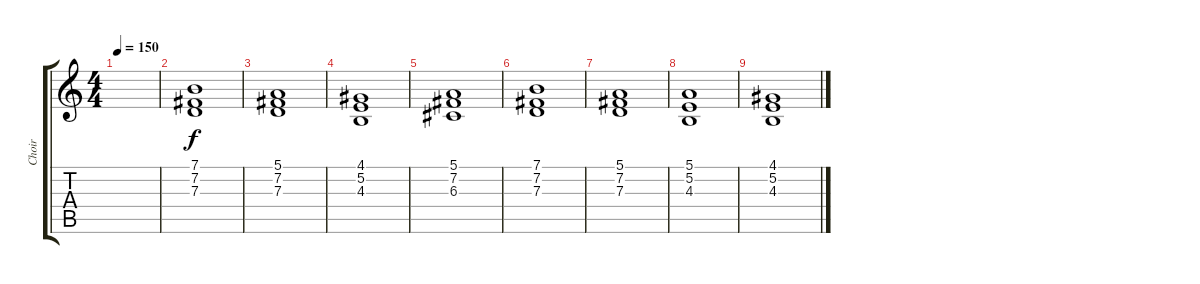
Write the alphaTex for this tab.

\track ("Choir" "Choir") {instrument choiraahs}
\staff {score tabs}
\tuning (E4 B3 G3 D3 A2 E2) {hide}
\ts (4 4)
\tempo 150
\clef g2
\ks c
|
(7.1 7.2 7.3).1 |
(5.1 7.2 7.3).1 |
(4.1 5.2 4.3).1 |
(5.1 7.2 6.3).1 |
(7.1 7.2 7.3).1 |
(5.1 7.2 7.3).1 |
(5.1 5.2 4.3).1 |
(4.1 5.2 4.3).1
